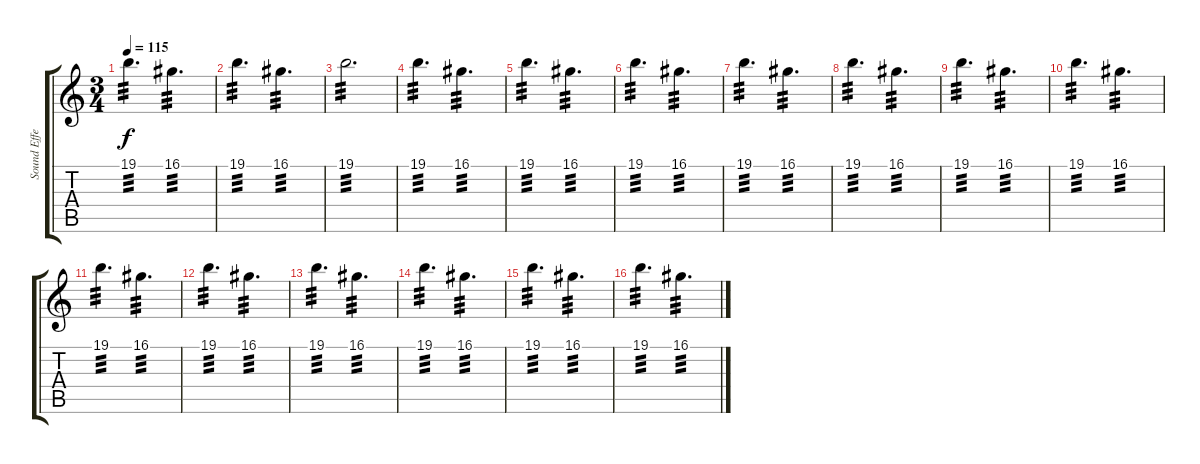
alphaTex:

\track ("Sound Effects" "Sound Effe") {instrument reversecymbal}
\staff {score tabs}
\tuning (E4 B3 G3 D3 A2 E2) {hide}
\ts (3 4)
\tempo 115
\clef g2
\ks c
19.1.4{d tp 3 dy f} 16.1.4{d tp 3} |
19.1.4{d tp 3} 16.1.4{d tp 3} |
19.1.2{d tp 3} |
19.1.4{d tp 3} 16.1.4{d tp 3} |
19.1.4{d tp 3} 16.1.4{d tp 3} |
19.1.4{d tp 3} 16.1.4{d tp 3} |
19.1.4{d tp 3} 16.1.4{d tp 3} |
19.1.4{d tp 3} 16.1.4{d tp 3} |
19.1.4{d tp 3} 16.1.4{d tp 3} |
19.1.4{d tp 3} 16.1.4{d tp 3} |
19.1.4{d tp 3} 16.1.4{d tp 3} |
19.1.4{d tp 3} 16.1.4{d tp 3} |
19.1.4{d tp 3} 16.1.4{d tp 3} |
19.1.4{d tp 3} 16.1.4{d tp 3} |
19.1.4{d tp 3} 16.1.4{d tp 3} |
19.1.4{d tp 3} 16.1.4{d tp 3}
